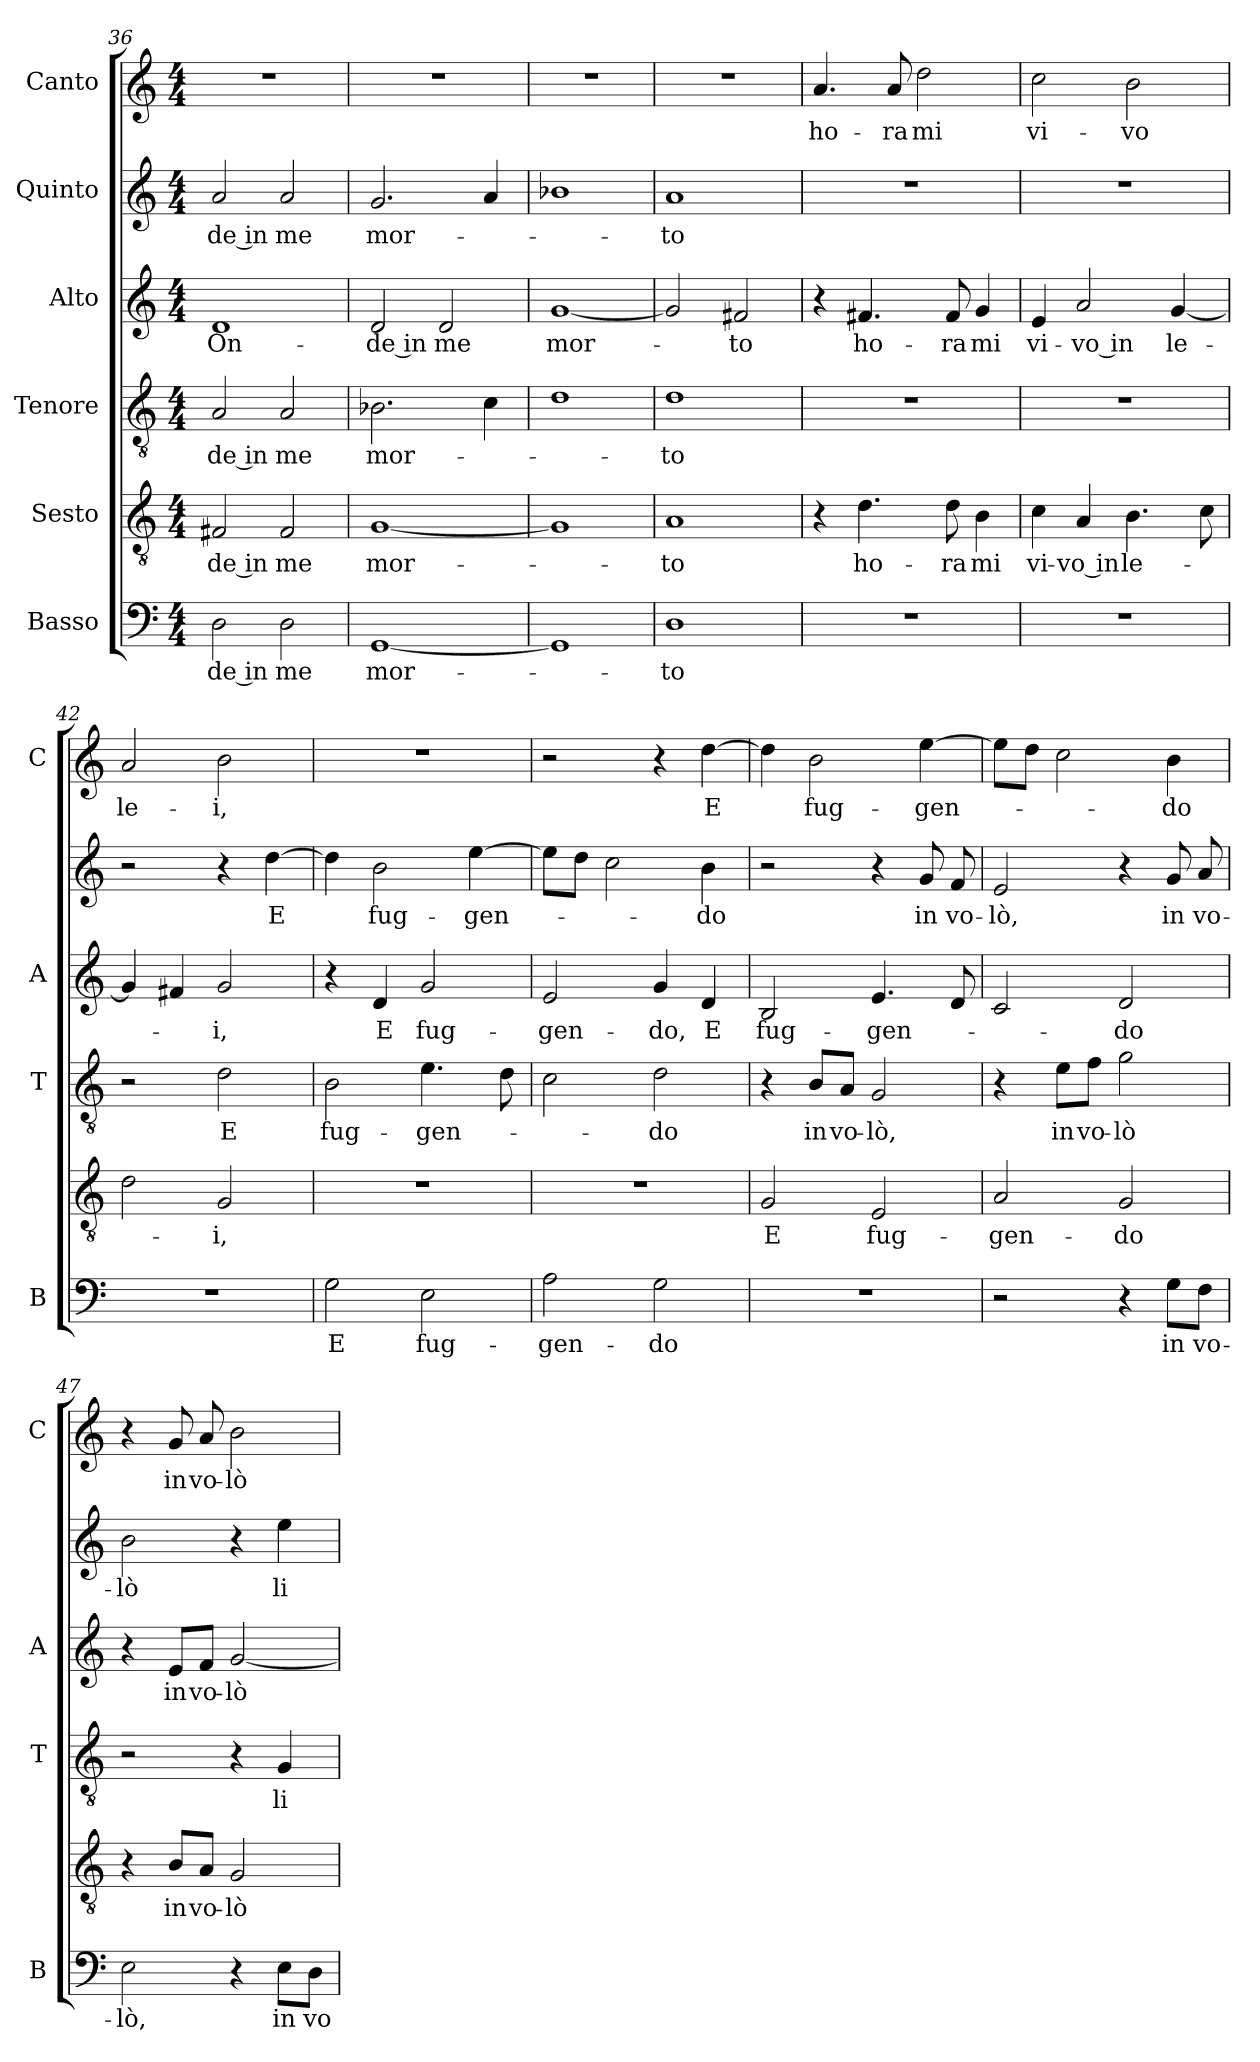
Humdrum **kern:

**kern	**text	**kern	**text	**kern	**text	**kern	**text	**kern	**text	**kern	**text
*part6	*part6	*part5	*part5	*part4	*part4	*part3	*part3	*part2	*part2	*part1	*part1
*staff6	*staff6	*staff5	*staff5	*staff4	*staff4	*staff3	*staff3	*staff2	*staff2	*staff1	*staff1
*I"Basso	*	*I"Sesto	*	*I"Tenore	*	*I"Alto	*	*I"Quinto	*	*I"Canto	*
*I'B	*	*	*	*I'T	*	*I'A	*	*	*	*I'C	*
*clefF4	*	*clefGv2	*	*clefGv2	*	*clefG2	*	*clefG2	*	*clefG2	*
*k[]	*	*k[]	*	*k[]	*	*k[]	*	*k[]	*	*k[]	*
*C:	*	*C:	*	*C:	*	*C:	*	*C:	*	*C:	*
*M4/4	*	*M4/4	*	*M4/4	*	*M4/4	*	*M4/4	*	*M4/4	*
=36	=36	=36	=36	=36	=36	=36	=36	=36	=36	=36	=36
!	!LO:LY:b	!	!LO:LY:b	!	!LO:LY:b	!	!LO:LY:b	!	!LO:LY:b	!	!
2D\	-de in	2F#X/	-de in	2A/	-de in	1d	On-	2a/	-de in	1r	.
!	!LO:LY:b	!	!LO:LY:b	!	!LO:LY:b	!	!	!	!LO:LY:b	!	!
2D\	me	2F#/	me	2A/	me	.	.	2a/	me	.	.
=37	=37	=37	=37	=37	=37	=37	=37	=37	=37	=37	=37
!	!LO:LY:b	!	!LO:LY:b	!	!LO:LY:b	!	!LO:LY:b	!	!LO:LY:b	!	!
[1GG	mor-	[1G	mor-	2.B-X\	mor-	2d/	-de in	2.g/	mor-	1r	.
!	!	!	!	!	!	!	!LO:LY:b	!	!	!	!
.	.	.	.	.	.	2d/	me	.	.	.	.
.	.	.	.	4c\	.	.	.	4a/	.	.	.
=38	=38	=38	=38	=38	=38	=38	=38	=38	=38	=38	=38
!	!	!	!	!	!	!	!LO:LY:b	!	!	!	!
1GG]	.	1G]	.	1d	.	[1g	mor-	1b-X	.	1r	.
=39	=39	=39	=39	=39	=39	=39	=39	=39	=39	=39	=39
!	!LO:LY:b	!	!LO:LY:b	!	!LO:LY:b	!	!	!	!LO:LY:b	!	!
1D	-to	1A	-to	1d	-to	2g/]	.	1a	-to	1r	.
!	!	!	!	!	!	!	!LO:LY:b	!	!	!	!
.	.	.	.	.	.	2f#X/	-to	.	.	.	.
=40	=40	=40	=40	=40	=40	=40	=40	=40	=40	=40	=40
!	!	!	!	!	!	!	!	!	!	!	!LO:LY:b
1r	.	4r	.	1r	.	4r	.	1r	.	4.a/	ho-
!	!	!	!LO:LY:b	!	!	!	!LO:LY:b	!	!	!	!
.	.	4.d\	ho-	.	.	4.f#X/	ho-	.	.	.	.
!	!	!	!	!	!	!	!	!	!	!	!LO:LY:b
.	.	.	.	.	.	.	.	.	.	8a/	-ra
!	!	!	!	!	!	!	!	!	!	!	!LO:LY:b
.	.	.	.	.	.	.	.	.	.	2dd\	mi
!	!	!	!LO:LY:b	!	!	!	!LO:LY:b	!	!	!	!
.	.	8d\	-ra	.	.	8f#/	-ra	.	.	.	.
!	!	!	!LO:LY:b	!	!	!	!LO:LY:b	!	!	!	!
.	.	4B\	mi	.	.	4g/	mi	.	.	.	.
=41	=41	=41	=41	=41	=41	=41	=41	=41	=41	=41	=41
!	!	!	!LO:LY:b	!	!	!	!LO:LY:b	!	!	!	!LO:LY:b
1r	.	4c\	vi-	1r	.	4e/	vi-	1r	.	2cc\	vi-
!	!	!	!LO:LY:b	!	!	!	!LO:LY:b	!	!	!	!
.	.	4A/	-vo in	.	.	2a/	-vo in	.	.	.	.
!	!	!	!LO:LY:b	!	!	!	!	!	!	!	!LO:LY:b
.	.	4.B\	le-	.	.	.	.	.	.	2b\	-vo
!	!	!	!	!	!	!	!LO:LY:b	!	!	!	!
.	.	.	.	.	.	[4g/	le-	.	.	.	.
.	.	8c\	.	.	.	.	.	.	.	.	.
=42	=42	=42	=42	=42	=42	=42	=42	=42	=42	=42	=42
!	!	!	!	!	!	!	!	!	!	!	!LO:LY:b
1r	.	2d\	.	2r	.	4g/]	.	2r	.	2a/	le-
.	.	.	.	.	.	4f#X/	.	.	.	.	.
!	!	!	!LO:LY:b	!	!LO:LY:b	!	!LO:LY:b	!	!	!	!LO:LY:b
.	.	2G/	-i,	2d\	E	2g/	-i,	4r	.	2b\	-i,
!	!	!	!	!	!	!	!	!	!LO:LY:b	!	!
.	.	.	.	.	.	.	.	[4dd\	E	.	.
!!LO:PB:g=z
=43	=43	=43	=43	=43	=43	=43	=43	=43	=43	=43	=43
!	!LO:LY:b	!	!	!	!LO:LY:b	!	!	!	!	!	!
2G\	E	1r	.	2B\	fug-	4r	.	4dd\]	.	1r	.
!	!	!	!	!	!	!	!LO:LY:b	!	!LO:LY:b	!	!
.	.	.	.	.	.	4d/	E	2b\	fug-	.	.
!	!LO:LY:b	!	!	!	!LO:LY:b	!	!LO:LY:b	!	!	!	!
2E\	fug-	.	.	4.e\	-gen-	2g/	fug-	.	.	.	.
!	!	!	!	!	!	!	!	!	!LO:LY:b	!	!
.	.	.	.	.	.	.	.	[4ee\	-gen-	.	.
.	.	.	.	8d\	.	.	.	.	.	.	.
=44	=44	=44	=44	=44	=44	=44	=44	=44	=44	=44	=44
!	!LO:LY:b	!	!	!	!	!	!LO:LY:b	!	!	!	!
2A\	-gen-	1r	.	2c\	.	2e/	-gen-	8ee\L]	.	2r	.
.	.	.	.	.	.	.	.	8dd\J	.	.	.
.	.	.	.	.	.	.	.	2cc\	.	.	.
!	!LO:LY:b	!	!	!	!LO:LY:b	!	!LO:LY:b	!	!	!	!
2G\	-do	.	.	2d\	-do	4g/	-do,	.	.	4r	.
!	!	!	!	!	!	!	!LO:LY:b	!	!LO:LY:b	!	!LO:LY:b
.	.	.	.	.	.	4d/	E	4b\	-do	[4dd\	E
=45	=45	=45	=45	=45	=45	=45	=45	=45	=45	=45	=45
!	!	!	!LO:LY:b	!	!	!	!LO:LY:b	!	!	!	!
1r	.	2G/	E	4r	.	2B/	fug-	2r	.	4dd\]	.
!	!	!	!	!	!LO:LY:b	!	!	!	!	!	!LO:LY:b
.	.	.	.	8B/L	in	.	.	.	.	2b\	fug-
!	!	!	!	!	!LO:LY:b	!	!	!	!	!	!
.	.	.	.	8A/J	vo-	.	.	.	.	.	.
!	!	!	!LO:LY:b	!	!LO:LY:b	!	!LO:LY:b	!	!	!	!
.	.	2E/	fug-	2G/	-lò,	4.e/	-gen-	4r	.	.	.
!	!	!	!	!	!	!	!	!	!LO:LY:b	!	!LO:LY:b
.	.	.	.	.	.	.	.	8g/	in	[4ee\	-gen-
!	!	!	!	!	!	!	!	!	!LO:LY:b	!	!
.	.	.	.	.	.	8d/	.	8f/	vo-	.	.
=46	=46	=46	=46	=46	=46	=46	=46	=46	=46	=46	=46
!	!	!	!LO:LY:b	!	!	!	!	!	!LO:LY:b	!	!
2r	.	2A/	-gen-	4r	.	2c/	.	2e/	-lò,	8ee\L]	.
.	.	.	.	.	.	.	.	.	.	8dd\J	.
!	!	!	!	!	!LO:LY:b	!	!	!	!	!	!
.	.	.	.	8e\L	in	.	.	.	.	2cc\	.
!	!	!	!	!	!LO:LY:b	!	!	!	!	!	!
.	.	.	.	8f\J	vo-	.	.	.	.	.	.
!	!	!	!LO:LY:b	!	!LO:LY:b	!	!LO:LY:b	!	!	!	!
4r	.	2G/	-do	2g\	-lò	2d/	-do	4r	.	.	.
!	!LO:LY:b	!	!	!	!	!	!	!	!LO:LY:b	!	!LO:LY:b
8G\L	in	.	.	.	.	.	.	8g/	in	4b\	-do
!	!LO:LY:b	!	!	!	!	!	!	!	!LO:LY:b	!	!
8F\J	vo-	.	.	.	.	.	.	8a/	vo-	.	.
=47	=47	=47	=47	=47	=47	=47	=47	=47	=47	=47	=47
!	!LO:LY:b	!	!	!	!	!	!	!	!LO:LY:b	!	!
2E\	-lò,	4r	.	2r	.	4r	.	2b\	-lò	4r	.
!	!	!	!LO:LY:b	!	!	!	!LO:LY:b	!	!	!	!LO:LY:b
.	.	8B/L	in	.	.	8e/L	in	.	.	8g/	in
!	!	!	!LO:LY:b	!	!	!	!LO:LY:b	!	!	!	!LO:LY:b
.	.	8A/J	vo-	.	.	8f/J	vo-	.	.	8a/	vo-
!	!	!	!LO:LY:b	!	!	!	!LO:LY:b	!	!	!	!LO:LY:b
4r	.	2G/	-lò	4r	.	[2g/	-lò	4r	.	2b\	-lò
!	!LO:LY:b	!	!	!	!LO:LY:b	!	!	!	!LO:LY:b	!	!
8E\L	in	.	.	4G/	li	.	.	4ee\	li	.	.
!	!LO:LY:b	!	!	!	!	!	!	!	!	!	!
8D\J	vo-	.	.	.	.	.	.	.	.	.	.
=	=	=	=	=	=	=	=	=	=	=	=
*-	*-	*-	*-	*-	*-	*-	*-	*-	*-	*-	*-
